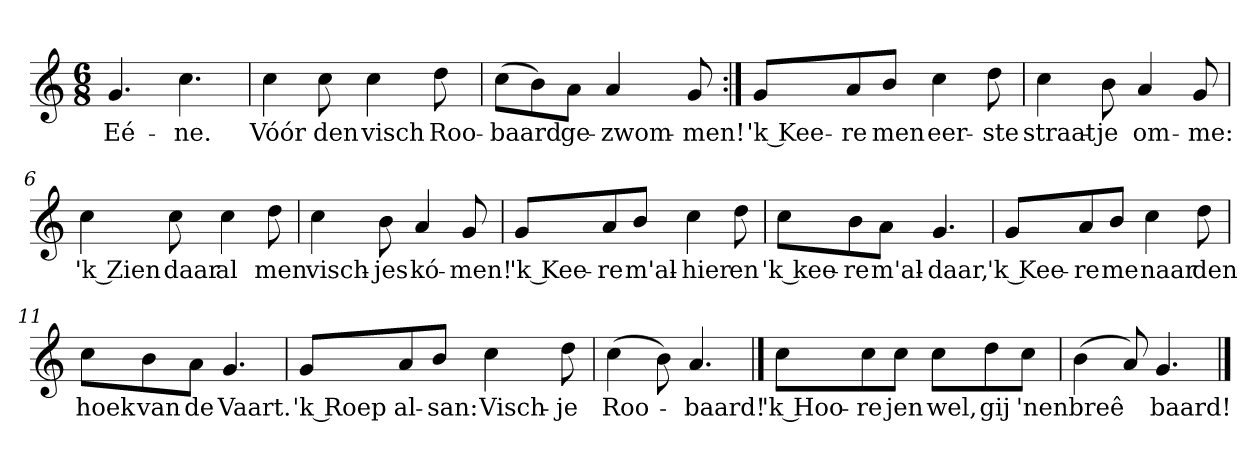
**kern	**text
*part1	*part1
*staff1	*staff1
*clefG2	*
*k[]	*
*C:	*
*M6/8	*
*MM120	*
=1	=1
4.g	Eé-
4.cc	-ne.
=2	=2
4cc	Vóór
8cc	den
4cc	visch
8dd	Roo-
=3	=3
(8cc\L	-baard
8b\)	.
8a\J	ge-
4a	-zwom-
8g	-men!
=4:|!	=4:|!
8g/L	'k Kee-
8a/	-re
8b/J	men
4cc	eer-
8dd	-ste
=5	=5
4cc	straat-
8b	-je
4a	om-
8g	-me:
=6	=6
4cc	'k Zien
8cc	daar
4cc	al
8dd	men
=7	=7
4cc	visch-
8b	-jes
4a	kó-
8g	-men!
=8	=8
8g/L	'k Kee-
8a/	-re
8b/J	m'al-
4cc	-hier
8dd	en
=9	=9
8cc\L	'k kee-
8b\	-re
8a\J	m'al-
4.g	-daar,
=10	=10
8g/L	'k Kee-
8a/	-re
8b/J	me
4cc	naar
8dd	den
=11	=11
8cc\L	hoek
8b\	van
8a\J	de
4.g	Vaart.
=12	=12
8g/L	'k Roep
8a/	al-
8b/J	-san:
4cc	Visch-
8dd	-je
=13	=13
(4cc	Roo-
8b)	.
4.a	-baard!
==14	==14
8cc\L	'k Hoo-
8cc\	-re
8cc\J	jen
8cc\L	wel,
8dd\	gij
8cc\J	'nen
=15	=15
(4b	breê
8a)	.
4.g	baard!
==	==
*-	*-
